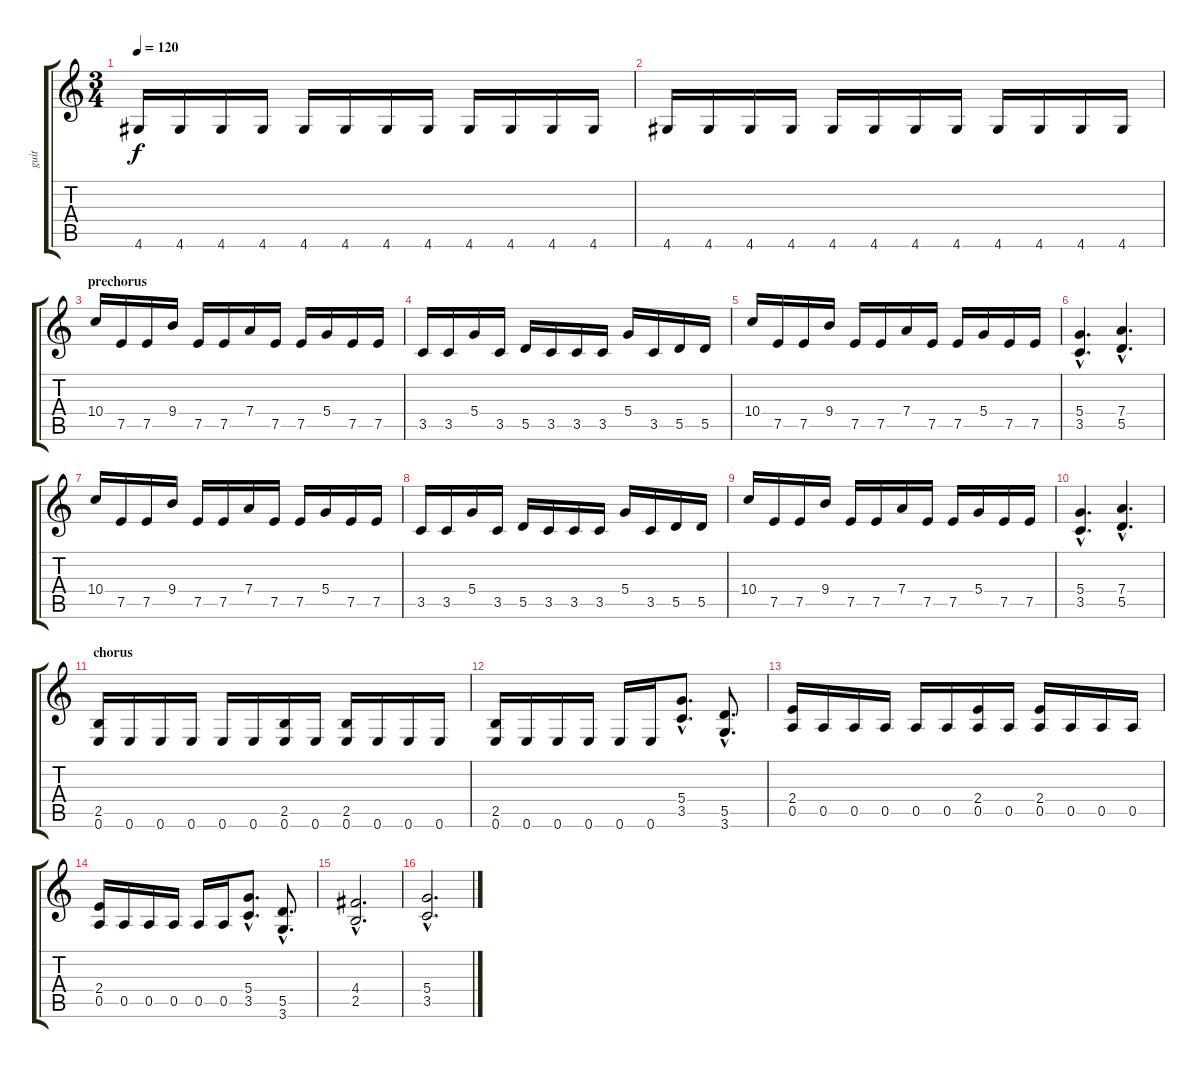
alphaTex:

\track ("guit" "guit") {instrument distortionguitar}
\staff {score tabs}
\tuning (E4 B3 G3 D3 A2 E2) {hide}
\ts (3 4)
\tempo 120
\clef g2
\ks c
4.6.16{dy f} 4.6.16 4.6.16 4.6.16 4.6.16 4.6.16 4.6.16 4.6.16 4.6.16 4.6.16 4.6.16 4.6.16 |
4.6.16 4.6.16 4.6.16 4.6.16 4.6.16 4.6.16 4.6.16 4.6.16 4.6.16 4.6.16 4.6.16 4.6.16 |
\section ("" "prechorus")
10.4.16 7.5.16 7.5.16 9.4.16 7.5.16 7.5.16 7.4.16 7.5.16 7.5.16 5.4.16 7.5.16 7.5.16 |
3.5.16 3.5.16 5.4.16 3.5.16 5.5.16 3.5.16 3.5.16 3.5.16 5.4.16 3.5.16 5.5.16 5.5.16 |
10.4.16 7.5.16 7.5.16 9.4.16 7.5.16 7.5.16 7.4.16 7.5.16 7.5.16 5.4.16 7.5.16 7.5.16 |
(5.4{hac} 3.5{hac}).4{d} (7.4{hac} 5.5{hac}).4{d} |
10.4.16 7.5.16 7.5.16 9.4.16 7.5.16 7.5.16 7.4.16 7.5.16 7.5.16 5.4.16 7.5.16 7.5.16 |
3.5.16 3.5.16 5.4.16 3.5.16 5.5.16 3.5.16 3.5.16 3.5.16 5.4.16 3.5.16 5.5.16 5.5.16 |
10.4.16 7.5.16 7.5.16 9.4.16 7.5.16 7.5.16 7.4.16 7.5.16 7.5.16 5.4.16 7.5.16 7.5.16 |
(5.4{hac} 3.5{hac}).4{d} (7.4{hac} 5.5{hac}).4{d} |
\section ("" "chorus")
(2.5 0.6).16 0.6.16 0.6.16 0.6.16 0.6.16 0.6.16 (2.5 0.6).16 0.6.16 (2.5 0.6).16 0.6.16 0.6.16 0.6.16 |
(2.5 0.6).16 0.6.16 0.6.16 0.6.16 0.6.16 0.6.16 (5.4{hac} 3.5{hac}).8{d} (5.5{hac} 3.6{hac}).8{d} |
(2.4 0.5).16 0.5.16 0.5.16 0.5.16 0.5.16 0.5.16 (2.4 0.5).16 0.5.16 (2.4 0.5).16 0.5.16 0.5.16 0.5.16 |
(2.4 0.5).16 0.5.16 0.5.16 0.5.16 0.5.16 0.5.16 (5.4{hac} 3.5{hac}).8{d} (5.5{hac} 3.6{hac}).8{d} |
(4.4{hac} 2.5{hac}).2{d} |
(5.4{hac} 3.5{hac}).2{d}
